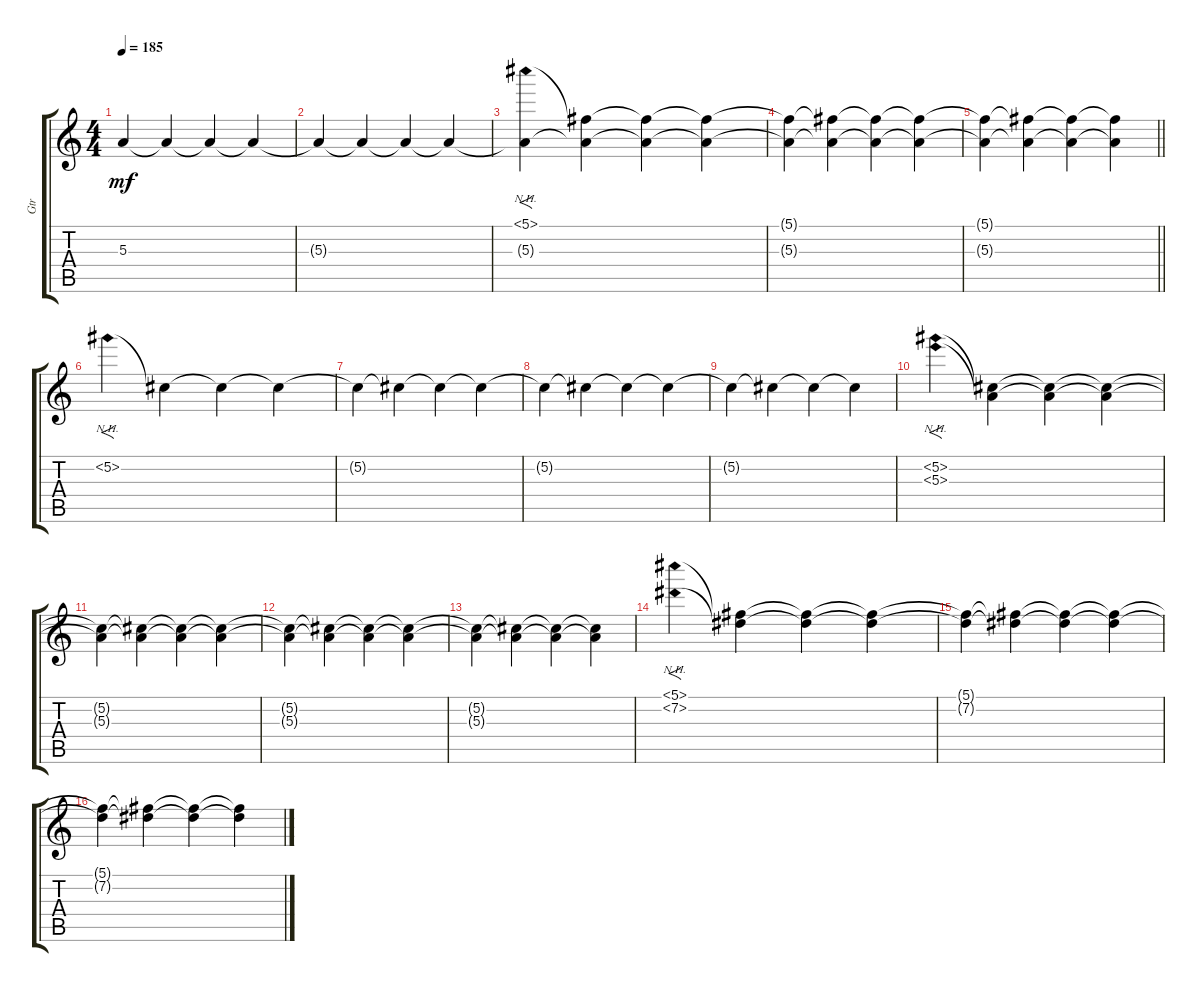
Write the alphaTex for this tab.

\track ("Gtr" "Gtr") {instrument overdrivenguitar}
\staff {score tabs}
\tuning (Db4 Ab3 E3 B2 Gb2 Db2) {hide}
\ts (4 4)
\tempo 185
\clef g2
\ks c
5.3{t}.4{dy mf} 5.3{t}.4 5.3{t}.4 5.3{t}.4 |
5.3{t}.4 5.3{t}.4 5.3{t}.4 5.3{t}.4 |
(5.1{nh} 5.3{t}).4{f} (5.1{t} 5.3{t}).4 (5.1{t} 5.3{t}).4 (5.1{t} 5.3{t}).4 |
(5.1{t} 5.3{t}).4 (5.1{t} 5.3{t}).4 (5.1{t} 5.3{t}).4 (5.1{t} 5.3{t}).4 |
\barLineRight lightlight
(5.1{t} 5.3{t}).4 (5.1{t} 5.3{t}).4 (5.1{t} 5.3{t}).4 (5.1{t} 5.3{t}).4 |
\section ("" "")
5.2{nh}.4{f} 5.2{t}.4 5.2{t}.4 5.2{t}.4 |
5.2{t}.4 5.2{t}.4 5.2{t}.4 5.2{t}.4 |
5.2{t}.4 5.2{t}.4 5.2{t}.4 5.2{t}.4 |
5.2{t}.4 5.2{t}.4 5.2{t}.4 5.2{t}.4 |
(5.2{nh} 5.3{nh}).4{f} (5.2{t} 5.3{t}).4 (5.2{t} 5.3{t}).4 (5.2{t} 5.3{t}).4 |
(5.2{t} 5.3{t}).4 (5.2{t} 5.3{t}).4 (5.2{t} 5.3{t}).4 (5.2{t} 5.3{t}).4 |
(5.2{t} 5.3{t}).4 (5.2{t} 5.3{t}).4 (5.2{t} 5.3{t}).4 (5.2{t} 5.3{t}).4 |
(5.2{t} 5.3{t}).4 (5.2{t} 5.3{t}).4 (5.2{t} 5.3{t}).4 (5.2{t} 5.3{t}).4 |
(5.1{nh} 7.2{nh}).4{f} (5.1{t} 7.2{t}).4 (5.1{t} 7.2{t}).4 (5.1{t} 7.2{t}).4 |
(5.1{t} 7.2{t}).4 (5.1{t} 7.2{t}).4 (5.1{t} 7.2{t}).4 (5.1{t} 7.2{t}).4 |
(5.1{t} 7.2{t}).4 (5.1{t} 7.2{t}).4 (5.1{t} 7.2{t}).4 (5.1{t} 7.2{t}).4
